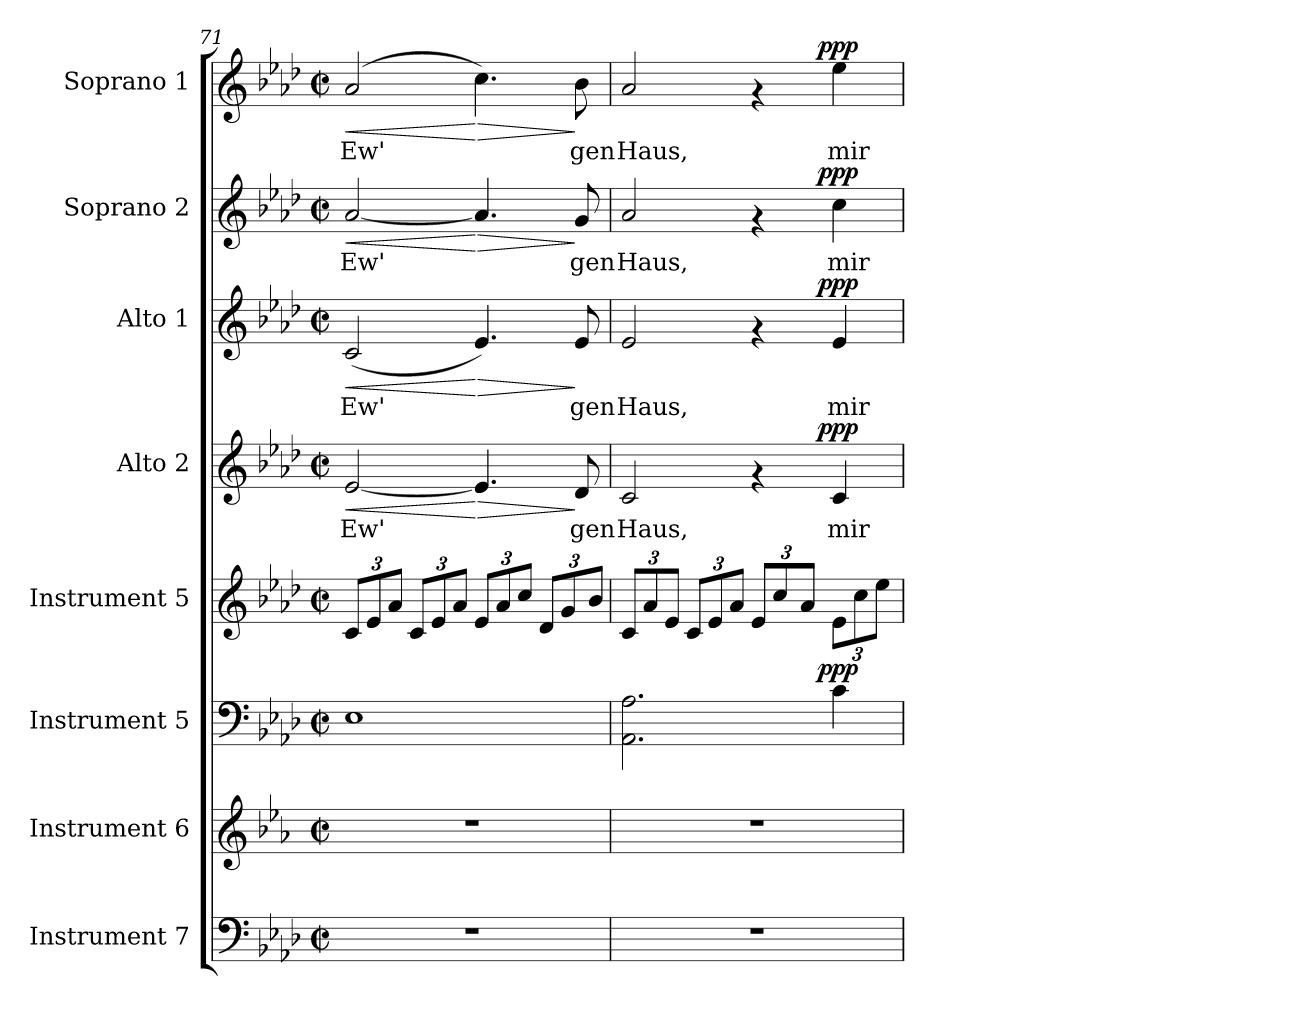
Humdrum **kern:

**kern	**kern	**kern	**dynam	**kern	**kern	**text	**dynam	**kern	**text	**dynam	**kern	**text	**dynam	**kern	**text	**dynam
*part8	*part7	*part6	*part6	*part5	*part4	*part4	*part4	*part3	*part3	*part3	*part2	*part2	*part2	*part1	*part1	*part1
*staff8	*staff7	*staff6	*staff6	*staff5	*staff4	*staff4	*staff4	*staff3	*staff3	*staff3	*staff2	*staff2	*staff2	*staff1	*staff1	*staff1
*I"Instrument 7	*I"Instrument 6	*I"Instrument 5	*	*I"Instrument 5	*I"Alto 2	*	*	*I"Alto 1	*	*	*I"Soprano 2	*	*	*I"Soprano 1	*	*
*clefF4	*clefG2	*clefF4	*	*clefG2	*clefG2	*	*	*clefG2	*	*	*clefG2	*	*	*clefG2	*	*
*k[b-e-a-d-]	*k[b-e-a-]	*k[b-e-a-d-]	*	*k[b-e-a-d-]	*k[b-e-a-d-]	*	*	*k[b-e-a-d-]	*	*	*k[b-e-a-d-]	*	*	*k[b-e-a-d-]	*	*
*A-:	*E-:	*A-:	*	*A-:	*A-:	*	*	*A-:	*	*	*A-:	*	*	*A-:	*	*
*M2/2	*M2/2	*M2/2	*	*M2/2	*M2/2	*	*	*M2/2	*	*	*M2/2	*	*	*M2/2	*	*
*met(c|)	*met(c|)	*met(c|)	*	*met(c|)	*met(c|)	*	*	*met(c|)	*	*	*met(c|)	*	*	*met(c|)	*	*
*	*	*	*	*Xbrackettup	*	*	*	*	*	*	*	*	*	*	*	*
=71	=71	=71	=71	=71	=71	=71	=71	=71	=71	=71	=71	=71	=71	=71	=71	=71
!	!	!	!	!	!	!LO:LY:b:cj	!LO:HP:b	!	!LO:LY:b:cj	!LO:HP:b	!	!LO:LY:b:cj	!LO:HP:b	!	!LO:LY:b:cj	!LO:HP:b
1r	1r	1E-	.	12c/L	[<2e-/	Ew'-	<	(<2c/	Ew'-	<	[<2a-/	Ew'-	<	(>2a-/	Ew'-	<
.	.	.	.	12e-/	.	.	.	.	.	.	.	.	.	.	.	.
.	.	.	.	12a-/J	.	.	.	.	.	.	.	.	.	.	.	.
.	.	.	.	12c/L	.	.	.	.	.	.	.	.	.	.	.	.
.	.	.	.	12e-/	.	.	.	.	.	.	.	.	.	.	.	.
.	.	.	.	12a-/J	.	.	.	.	.	.	.	.	.	.	.	.
!	!	!	!	!	!	!LO:LY:b:cj	!LO:HP:n=1:b	!	!LO:LY:b:cj	!LO:HP:n=1:b	!	!LO:LY:b:cj	!LO:HP:n=1:b	!	!LO:LY:b:cj	!LO:HP:n=1:b
.	.	.	.	12e-/L	4.e-/]	--	[ >	4.e-/)	--	[ >	4.a-/]	--	[ >	4.cc\)	--	[ >
.	.	.	.	12a-/	.	.	.	.	.	.	.	.	.	.	.	.
.	.	.	.	12cc/J	.	.	.	.	.	.	.	.	.	.	.	.
.	.	.	.	12d-/L	.	.	.	.	.	.	.	.	.	.	.	.
.	.	.	.	12g/	.	.	.	.	.	.	.	.	.	.	.	.
!	!	!	!	!	!	!LO:LY:b:cj	!	!	!LO:LY:b:cj	!	!	!LO:LY:b:cj	!	!	!LO:LY:b:cj	!
.	.	.	.	.	8d-/	-gen	]	8e-/	-gen	]	8g/	-gen	]	8b-\	-gen	]
.	.	.	.	12b-/J	.	.	.	.	.	.	.	.	.	.	.	.
!!LO:PB:g=z
=72	=72	=72	=72	=72	=72	=72	=72	=72	=72	=72	=72	=72	=72	=72	=72	=72
!	!	!	!	!	!	!LO:LY:b:cj	!	!	!LO:LY:b:cj	!	!	!LO:LY:b:cj	!	!	!LO:LY:b:cj	!
*	*	*^	*	*	*^	*	*	*^	*	*	*^	*	*	*^	*	*
1r	1r	2.A-\ 2.AA-\	2ryy	.	12c/L	2c/	2ryy	Haus,	.	2e-/	2ryy	Haus,	.	2a-/	2ryy	Haus,	.	2a-/	2ryy	Haus,	.
.	.	.	.	.	12a-/	.	.	.	.	.	.	.	.	.	.	.	.	.	.	.	.
.	.	.	.	.	12e-/J	.	.	.	.	.	.	.	.	.	.	.	.	.	.	.	.
.	.	.	.	.	12c/L	.	.	.	.	.	.	.	.	.	.	.	.	.	.	.	.
.	.	.	.	.	12e-/	.	.	.	.	.	.	.	.	.	.	.	.	.	.	.	.
.	.	.	.	.	12a-/J	.	.	.	.	.	.	.	.	.	.	.	.	.	.	.	.
.	.	.	8ryy	.	12e-/L	4rf	8ryy	.	.	4rf	8ryy	.	.	4rf	8ryy	.	.	4rf	8ryy	.	.
.	.	.	.	.	12cc/	.	.	.	.	.	.	.	.	.	.	.	.	.	.	.	.
.	.	.	16ryy	.	.	.	16ryy	.	.	.	16ryy	.	.	.	16ryy	.	.	.	16ryy	.	.
.	.	.	.	.	12a-/J	.	.	.	.	.	.	.	.	.	.	.	.	.	.	.	.
.	.	.	64ryy	.	.	.	64ryy	.	.	.	64ryy	.	.	.	64ryy	.	.	.	64ryy	.	.
!	!	!	!	!LO:DY:a	!	!	!	!	!LO:DY:a	!	!	!	!LO:DY:a	!	!	!	!LO:DY:a	!	!	!	!LO:DY:a
.	.	.	4ryy	ppp	.	.	4ryy	.	ppp	.	4ryy	.	ppp	.	4ryy	.	ppp	.	4ryy	.	ppp
!	!	!	!	!	!	!	!	!LO:LY:b:cj	!	!	!	!LO:LY:b:cj	!	!	!	!LO:LY:b:cj	!	!	!	!LO:LY:b:cj	!
.	.	4c\	.	.	12e-\L	4c/	.	mir	.	4e-/	.	mir	.	4cc\	.	mir	.	4ee-\	.	mir	.
.	.	.	.	.	12cc\	.	.	.	.	.	.	.	.	.	.	.	.	.	.	.	.
.	.	.	.	.	12ee-\J	.	.	.	.	.	.	.	.	.	.	.	.	.	.	.	.
.	.	.	32.ryy	.	.	.	32.ryy	.	.	.	32.ryy	.	.	.	32.ryy	.	.	.	32.ryy	.	.
*	*	*	*	*	*	*v	*v	*	*	*	*	*	*	*v	*v	*	*	*v	*v	*	*
*	*	*v	*v	*	*	*	*	*	*v	*v	*	*	*	*	*	*	*	*
=	=	=	=	=	=	=	=	=	=	=	=	=	=	=	=	=
*-	*-	*-	*-	*-	*-	*-	*-	*-	*-	*-	*-	*-	*-	*-	*-	*-
